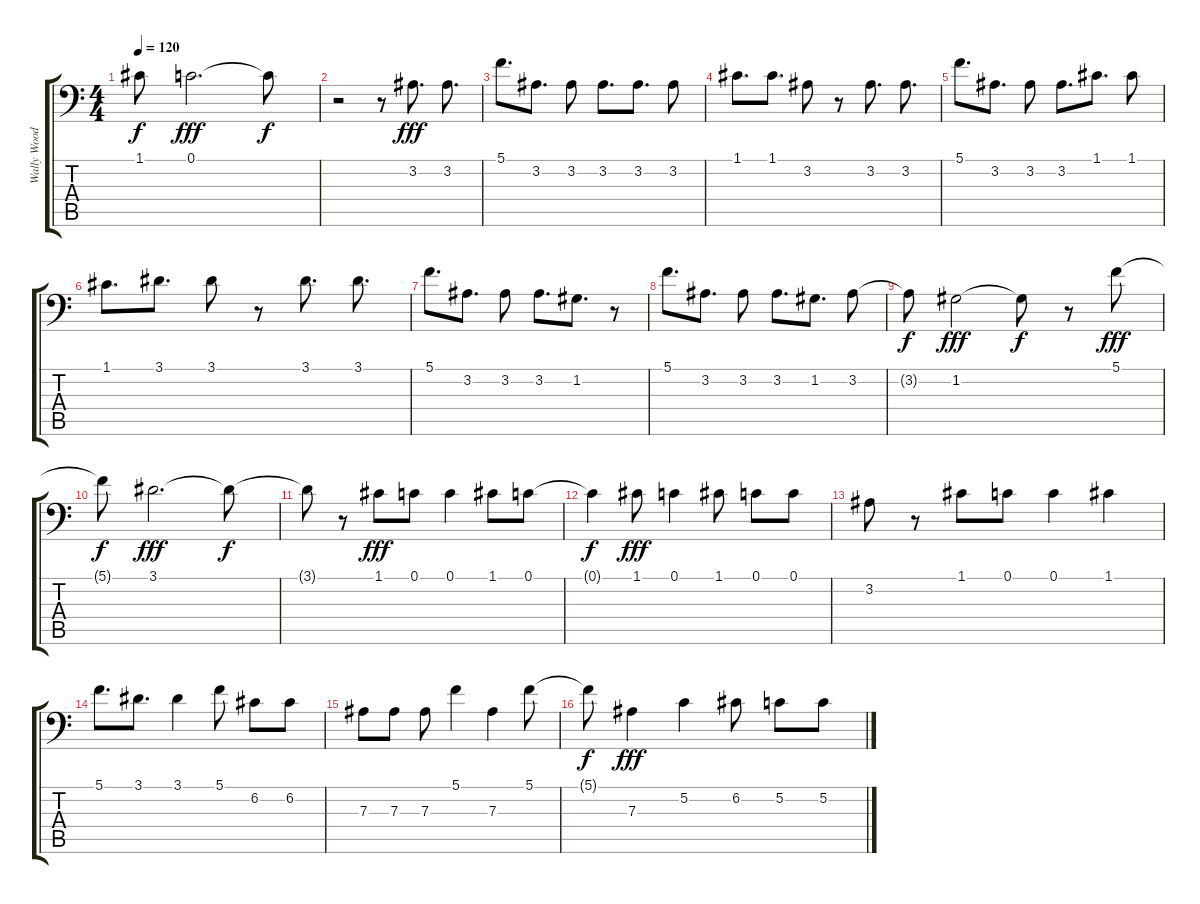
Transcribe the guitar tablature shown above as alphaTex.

\track ("Wally Wood - Vocals" "Wally Wood") {instrument oboe}
\staff {score tabs}
\tuning (C4 G3 Eb3 Bb2 F2 Bb1) {hide}
\ts (4 4)
\tempo 120
\clef f4
\ks c
1.1{t}.8{dy f} 0.1.2{d dy fff} 0.1{t}.8{dy f} |
r.2 r.8 3.2.8{d dy fff} 3.2.8{d} |
5.1.8{d} 3.2.8{d} 3.2.8 3.2.8{d} 3.2.8{d} 3.2.8 |
1.1.8{d} 1.1.8{d} 3.2.8 r.8 3.2.8{d} 3.2.8{d} |
5.1.8{d} 3.2.8{d} 3.2.8 3.2.8{d} 1.1.8{d} 1.1.8 |
1.1.8{d} 3.1.8{d} 3.1.8 r.8 3.1.8{d} 3.1.8{d} |
5.1.8{d} 3.2.8{d} 3.2.8 3.2.8{d} 1.2.8{d} r.8 |
5.1.8{d} 3.2.8{d} 3.2.8 3.2.8{d} 1.2.8{d} 3.2.8 |
3.2{t}.8{dy f} 1.2.2{dy fff} 1.2{t}.8{dy f} r.8 5.1.8{dy fff} |
5.1{t}.8{dy f} 3.1.2{d dy fff} 3.1{t}.8{dy f} |
3.1{t}.8 r.8 1.1.8{dy fff} 0.1.8 0.1.4 1.1.8 0.1.8 |
0.1{t}.4{dy f} 1.1.8{dy fff} 0.1.4 1.1.8 0.1.8 0.1.8 |
3.2.8 r.8 1.1.8 0.1.8 0.1.4 1.1.4 |
5.1.8{d} 3.1.8{d} 3.1.4 5.1.8 6.2.8 6.2.8 |
7.3.8 7.3.8 7.3.8 5.1.4 7.3.4 5.1.8 |
5.1{t}.8{dy f} 7.3.4{dy fff} 5.2.4 6.2.8 5.2.8 5.2.8
